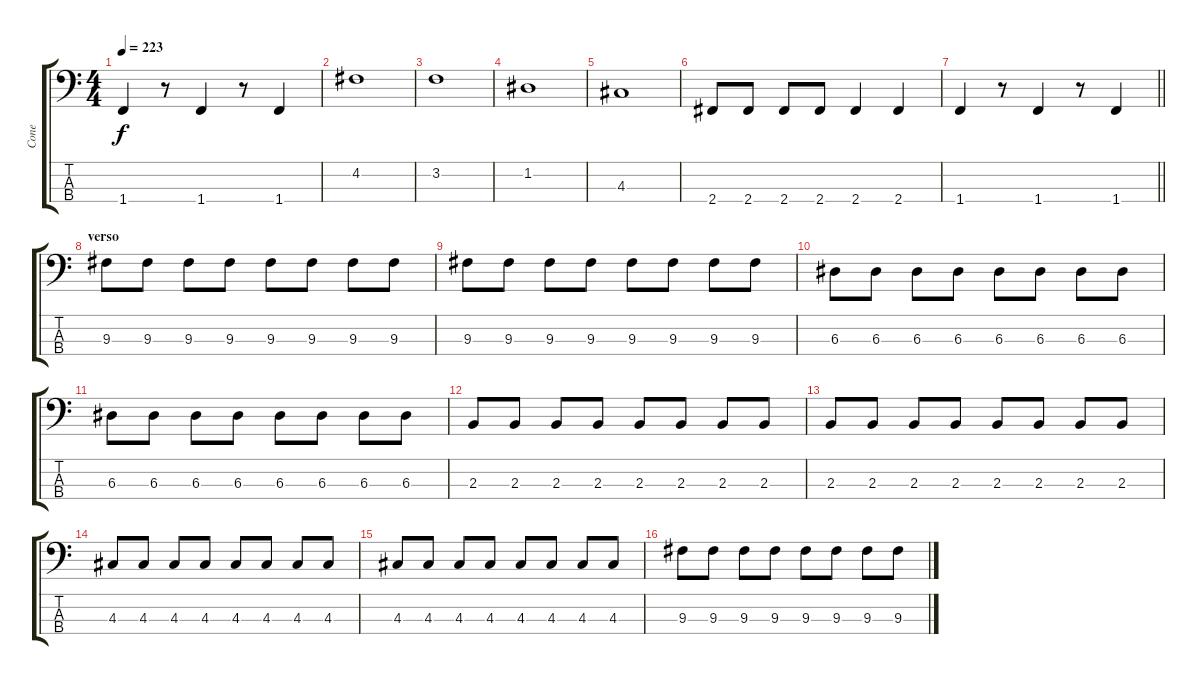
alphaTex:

\track ("Cone" "Cone") {instrument electricbassfinger}
\staff {score tabs}
\tuning (G2 D2 A1 E1) {hide}
\ts (4 4)
\tempo 223
\clef f4
\ks c
1.4.4{dy f} r.8 1.4.4 r.8 1.4.4 |
4.2.1 |
3.2.1 |
1.2.1 |
4.3.1 |
2.4.8 2.4.8 2.4.8 2.4.8 2.4.4 2.4.4 |
\barLineRight lightlight
1.4.4 r.8 1.4.4 r.8 1.4.4 |
\section ("" "verso")
9.3.8 9.3.8 9.3.8 9.3.8 9.3.8 9.3.8 9.3.8 9.3.8 |
9.3.8 9.3.8 9.3.8 9.3.8 9.3.8 9.3.8 9.3.8 9.3.8 |
6.3.8 6.3.8 6.3.8 6.3.8 6.3.8 6.3.8 6.3.8 6.3.8 |
6.3.8 6.3.8 6.3.8 6.3.8 6.3.8 6.3.8 6.3.8 6.3.8 |
2.3.8 2.3.8 2.3.8 2.3.8 2.3.8 2.3.8 2.3.8 2.3.8 |
2.3.8 2.3.8 2.3.8 2.3.8 2.3.8 2.3.8 2.3.8 2.3.8 |
4.3.8 4.3.8 4.3.8 4.3.8 4.3.8 4.3.8 4.3.8 4.3.8 |
4.3.8 4.3.8 4.3.8 4.3.8 4.3.8 4.3.8 4.3.8 4.3.8 |
9.3.8 9.3.8 9.3.8 9.3.8 9.3.8 9.3.8 9.3.8 9.3.8
